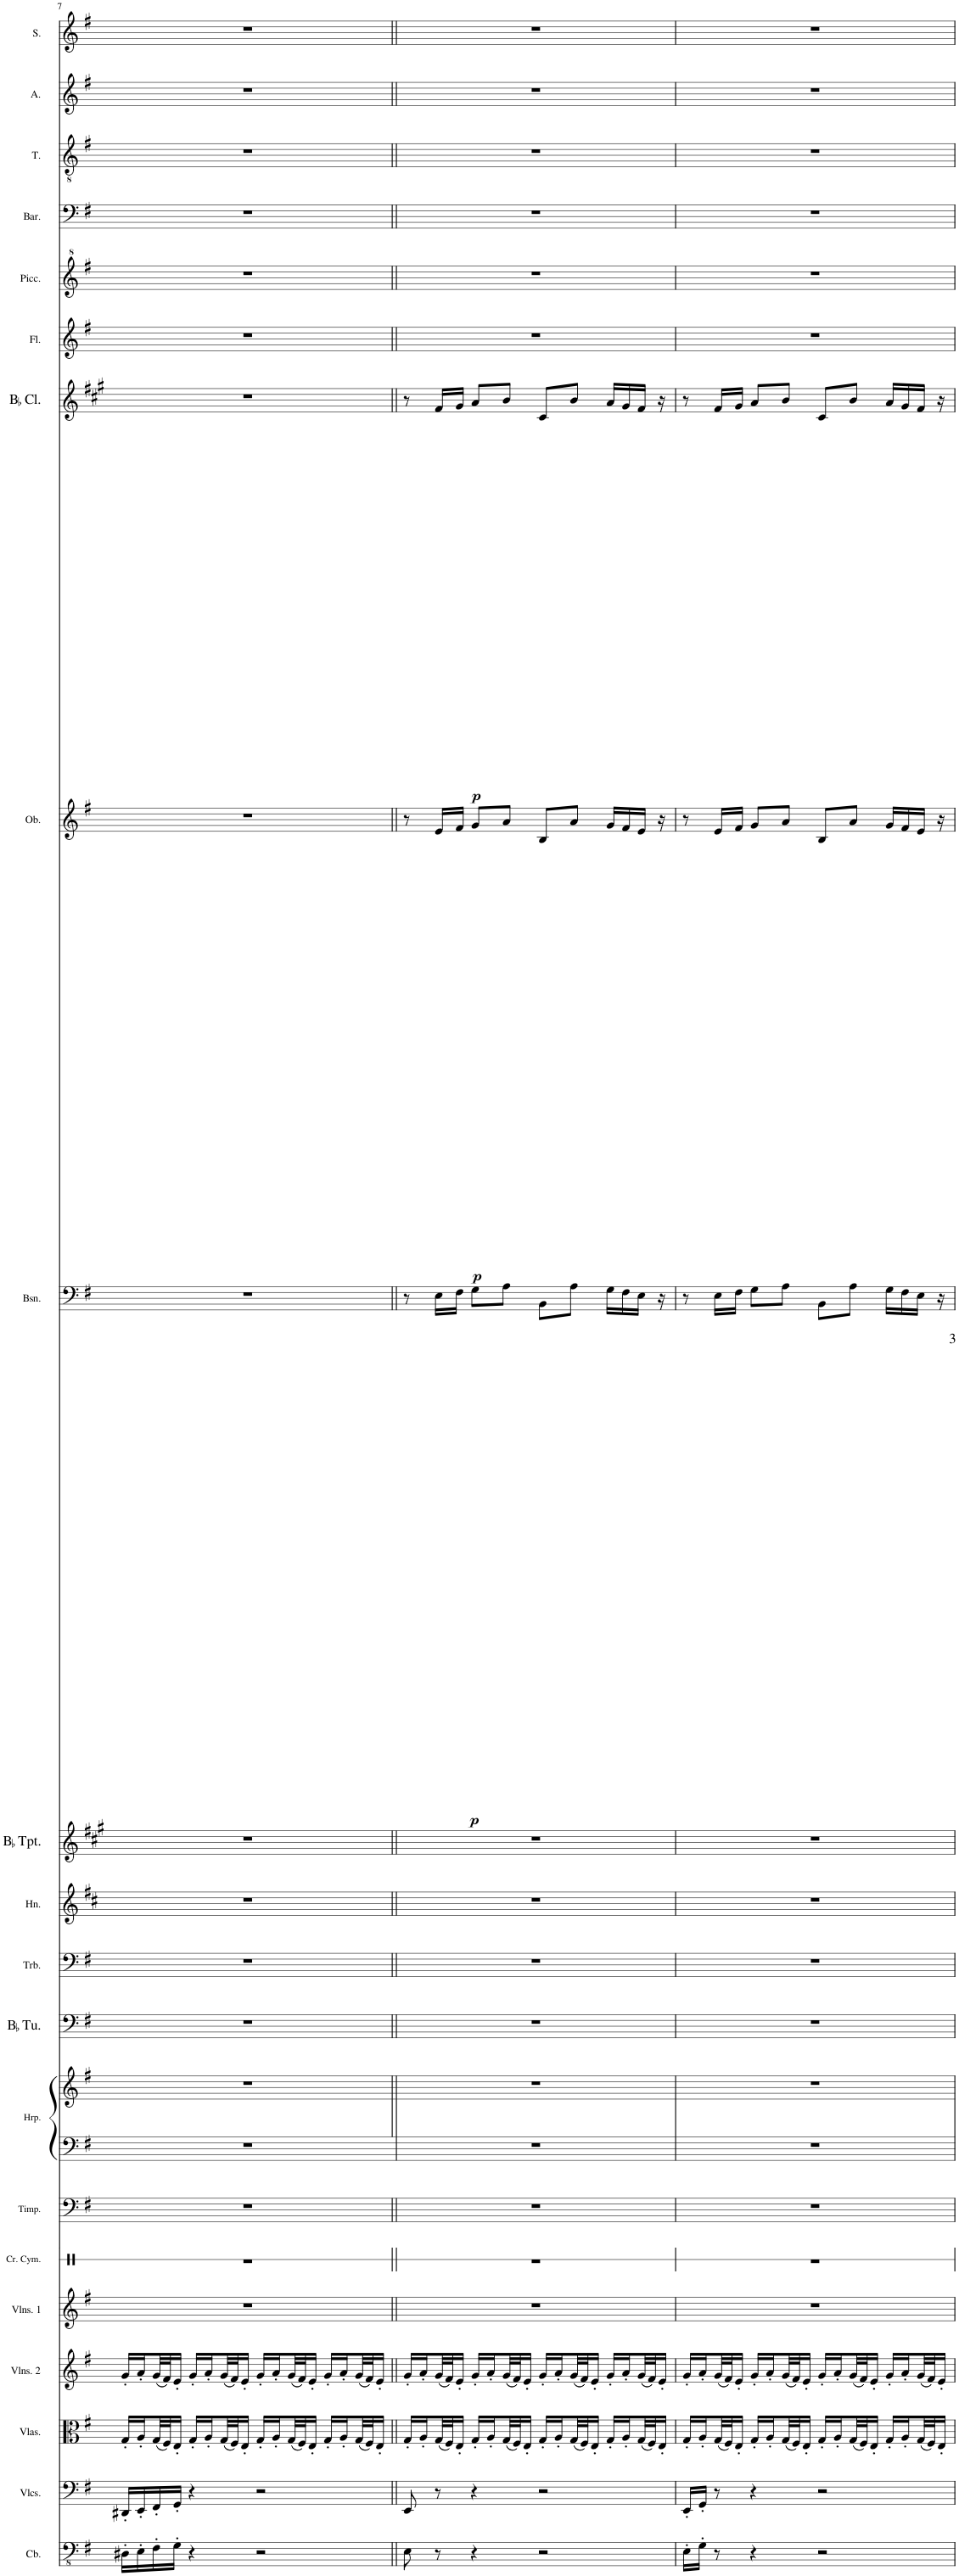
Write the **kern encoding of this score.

**kern	**kern	**kern	**kern	**kern	**kern	**kern	**kern	**kern	**kern	**kern	**kern	**kern	**kern	**dynam	**kern	**dynam	**kern	**dynam	**kern	**kern	**kern	**kern	**kern	**kern
*part21	*part20	*part19	*part18	*part17	*part16	*part15	*part14	*part14	*part13	*part12	*part11	*part10	*part9	*part9	*part8	*part8	*part7	*part7	*part6	*part5	*part4	*part3	*part2	*part1
*staff22	*staff21	*staff20	*staff19	*staff18	*staff17	*staff16	*staff15	*staff14	*staff13	*staff12	*staff11	*staff10	*staff9	*staff9	*staff8	*staff8	*staff7	*staff7	*staff6	*staff5	*staff4	*staff3	*staff2	*staff1
*I"Contrabass	*I"Violoncellos	*I"Violas	*I"Violins 2	*I"Violins 1	*I"Crash Cymbal	*I"Timpani	*I"Harp	*	*I"BaccidentalFlat Tuba	*I"Trombone	*I"Horn	*I"BaccidentalFlat Trumpet	*I"Bassoon	*	*I"Oboe	*	*I"BaccidentalFlat Clarinet	*	*I"Flute	*I"Piccolo	*I"Baritone	*I"Tenor	*I"Alto	*I"Soprano
*I'Cb.	*I'Vlcs.	*I'Vlas.	*I'Vlns. 2	*I'Vlns. 1	*I'Cr. Cym.	*I'Timp.	*I'Hrp.	*	*I'BaccidentalFlat Tu.	*I'Trb.	*I'Hn.	*I'BaccidentalFlat Tpt.	*I'Bsn.	*	*I'Ob.	*	*I'BaccidentalFlat Cl.	*	*I'Fl.	*I'Picc.	*I'Bar.	*I'T.	*I'A.	*I'S.
!!LO:PB:g=z
*clefFv4	*clefF4	*clefC3	*clefG2	*clefG2	*clefX	*clefF4	*clefF4	*clefG2	*clefF4	*clefF4	*clefG2	*clefG2	*clefF4	*	*clefG2	*	*clefG2	*	*clefG2	*clefG^2	*clefF4	*clefGv2	*clefG2	*clefG2
*Trd7c12	*	*	*	*	*	*	*	*	*	*	*Trd4c7	*Trd1c2	*	*	*	*	*Trd1c2	*	*	*Trd-7c-12	*	*	*	*
*k[f#]	*k[f#]	*k[f#]	*k[f#]	*k[f#]	*k[]	*k[f#]	*k[f#]	*k[f#]	*k[f#]	*k[f#]	*k[f#c#]	*k[f#c#g#]	*k[f#]	*	*k[f#]	*	*k[f#c#g#]	*	*k[f#]	*k[f#]	*k[f#]	*k[f#]	*k[f#]	*k[f#]
*M4/4	*M4/4	*M4/4	*M4/4	*M4/4	*M4/4	*M4/4	*M4/4	*M4/4	*M4/4	*M4/4	*M4/4	*M4/4	*M4/4	*	*M4/4	*	*M4/4	*	*M4/4	*M4/4	*M4/4	*M4/4	*M4/4	*M4/4
=7	=7	=7	=7	=7	=7	=7	=7	=7	=7	=7	=7	=7	=7	=7	=7	=7	=7	=7	=7	=7	=7	=7	=7	=7
16DD#X'\LL	16DD#X'/LL	16G'/LL	16g'/LL	1r	1r	1r	1r	1r	1r	1r	1r	1r	1r	.	1r	.	1r	.	1r	1r	1r	1r	1r	1r
16EE'\	16EE'/	16A'/	16a'/	.	.	.	.	.	.	.	.	.	.	.	.	.	.	.	.	.	.	.	.	.
16FF#'\	16FF#'/	(32G/L	(32g/L	.	.	.	.	.	.	.	.	.	.	.	.	.	.	.	.	.	.	.	.	.
.	.	32F#/J)	32f#/J)	.	.	.	.	.	.	.	.	.	.	.	.	.	.	.	.	.	.	.	.	.
16GG'\JJ	16GG'/JJ	16E'/JJ	16e'/JJ	.	.	.	.	.	.	.	.	.	.	.	.	.	.	.	.	.	.	.	.	.
4r	4r	16G'/LL	16g'/LL	.	.	.	.	.	.	.	.	.	.	.	.	.	.	.	.	.	.	.	.	.
.	.	16A'/	16a'/	.	.	.	.	.	.	.	.	.	.	.	.	.	.	.	.	.	.	.	.	.
.	.	(32G/L	(32g/L	.	.	.	.	.	.	.	.	.	.	.	.	.	.	.	.	.	.	.	.	.
.	.	32F#/J)	32f#/J)	.	.	.	.	.	.	.	.	.	.	.	.	.	.	.	.	.	.	.	.	.
.	.	16E'/JJ	16e'/JJ	.	.	.	.	.	.	.	.	.	.	.	.	.	.	.	.	.	.	.	.	.
2r	2r	16G'/LL	16g'/LL	.	.	.	.	.	.	.	.	.	.	.	.	.	.	.	.	.	.	.	.	.
.	.	16A'/	16a'/	.	.	.	.	.	.	.	.	.	.	.	.	.	.	.	.	.	.	.	.	.
.	.	(32G/L	(32g/L	.	.	.	.	.	.	.	.	.	.	.	.	.	.	.	.	.	.	.	.	.
.	.	32F#/J)	32f#/J)	.	.	.	.	.	.	.	.	.	.	.	.	.	.	.	.	.	.	.	.	.
.	.	16E'/JJ	16e'/JJ	.	.	.	.	.	.	.	.	.	.	.	.	.	.	.	.	.	.	.	.	.
.	.	16G'/LL	16g'/LL	.	.	.	.	.	.	.	.	.	.	.	.	.	.	.	.	.	.	.	.	.
.	.	16A'/	16a'/	.	.	.	.	.	.	.	.	.	.	.	.	.	.	.	.	.	.	.	.	.
.	.	(32G/L	(32g/L	.	.	.	.	.	.	.	.	.	.	.	.	.	.	.	.	.	.	.	.	.
.	.	32F#/J)	32f#/J)	.	.	.	.	.	.	.	.	.	.	.	.	.	.	.	.	.	.	.	.	.
.	.	16E'/JJ	16e'/JJ	.	.	.	.	.	.	.	.	.	.	.	.	.	.	.	.	.	.	.	.	.
=8||	=8||	=8||	=8||	=8||	=8||	=8||	=8||	=8||	=8||	=8||	=8||	=8||	=8||	=8||	=8||	=8||	=8||	=8||	=8||	=8||	=8||	=8||	=8||	=8||
8EE\	8EE/	16G'/LL	16g'/LL	1r	1r	1r	1r	1r	1r	1r	1r	1r	8r	.	8r	.	8r	.	1r	1r	1r	1r	1r	1r
.	.	16A'/	16a'/	.	.	.	.	.	.	.	.	.	.	.	.	.	.	.	.	.	.	.	.	.
!	!	!	!	!	!	!	!	!	!	!	!	!	!	!LO:DY:b	!	!LO:DY:b	!	!LO:DY:b	!	!	!	!	!	!
8r	8r	(32G/L	(32g/L	.	.	.	.	.	.	.	.	.	16E\LL	p	16e/LL	p	16f#/LL	p	.	.	.	.	.	.
.	.	32F#/J)	32f#/J)	.	.	.	.	.	.	.	.	.	.	.	.	.	.	.	.	.	.	.	.	.
.	.	16E'/JJ	16e'/JJ	.	.	.	.	.	.	.	.	.	16F#\JJ	.	16f#/JJ	.	16g#/JJ	.	.	.	.	.	.	.
4r	4r	16G'/LL	16g'/LL	.	.	.	.	.	.	.	.	.	8G\L	.	8g/L	.	8a/L	.	.	.	.	.	.	.
.	.	16A'/	16a'/	.	.	.	.	.	.	.	.	.	.	.	.	.	.	.	.	.	.	.	.	.
.	.	(32G/L	(32g/L	.	.	.	.	.	.	.	.	.	8A\J	.	8a/J	.	8b/J	.	.	.	.	.	.	.
.	.	32F#/J)	32f#/J)	.	.	.	.	.	.	.	.	.	.	.	.	.	.	.	.	.	.	.	.	.
.	.	16E'/JJ	16e'/JJ	.	.	.	.	.	.	.	.	.	.	.	.	.	.	.	.	.	.	.	.	.
2r	2r	16G'/LL	16g'/LL	.	.	.	.	.	.	.	.	.	8BB\L	.	8B/L	.	8c#/L	.	.	.	.	.	.	.
.	.	16A'/	16a'/	.	.	.	.	.	.	.	.	.	.	.	.	.	.	.	.	.	.	.	.	.
.	.	(32G/L	(32g/L	.	.	.	.	.	.	.	.	.	8A\J	.	8a/J	.	8b/J	.	.	.	.	.	.	.
.	.	32F#/J)	32f#/J)	.	.	.	.	.	.	.	.	.	.	.	.	.	.	.	.	.	.	.	.	.
.	.	16E'/JJ	16e'/JJ	.	.	.	.	.	.	.	.	.	.	.	.	.	.	.	.	.	.	.	.	.
.	.	16G'/LL	16g'/LL	.	.	.	.	.	.	.	.	.	16G\LL	.	16g/LL	.	16a/LL	.	.	.	.	.	.	.
.	.	16A'/	16a'/	.	.	.	.	.	.	.	.	.	16F#\	.	16f#/	.	16g#/	.	.	.	.	.	.	.
.	.	(32G/L	(32g/L	.	.	.	.	.	.	.	.	.	16E\JJ	.	16e/JJ	.	16f#/JJ	.	.	.	.	.	.	.
.	.	32F#/J)	32f#/J)	.	.	.	.	.	.	.	.	.	.	.	.	.	.	.	.	.	.	.	.	.
.	.	16E'/JJ	16e'/JJ	.	.	.	.	.	.	.	.	.	16r	.	16r	.	16r	.	.	.	.	.	.	.
=9	=9	=9	=9	=9	=9	=9	=9	=9	=9	=9	=9	=9	=9	=9	=9	=9	=9	=9	=9	=9	=9	=9	=9	=9
16EE'\LL	16EE'/LL	16G'/LL	16g'/LL	1r	1r	1r	1r	1r	1r	1r	1r	1r	8r	.	8r	.	8r	.	1r	1r	1r	1r	1r	1r
16GG'\JJ	16GG'/JJ	16A'/	16a'/	.	.	.	.	.	.	.	.	.	.	.	.	.	.	.	.	.	.	.	.	.
8r	8r	(32G/L	(32g/L	.	.	.	.	.	.	.	.	.	16E\LL	.	16e/LL	.	16f#/LL	.	.	.	.	.	.	.
.	.	32F#/J)	32f#/J)	.	.	.	.	.	.	.	.	.	.	.	.	.	.	.	.	.	.	.	.	.
.	.	16E'/JJ	16e'/JJ	.	.	.	.	.	.	.	.	.	16F#\JJ	.	16f#/JJ	.	16g#/JJ	.	.	.	.	.	.	.
4r	4r	16G'/LL	16g'/LL	.	.	.	.	.	.	.	.	.	8G\L	.	8g/L	.	8a/L	.	.	.	.	.	.	.
.	.	16A'/	16a'/	.	.	.	.	.	.	.	.	.	.	.	.	.	.	.	.	.	.	.	.	.
.	.	(32G/L	(32g/L	.	.	.	.	.	.	.	.	.	8A\J	.	8a/J	.	8b/J	.	.	.	.	.	.	.
.	.	32F#/J)	32f#/J)	.	.	.	.	.	.	.	.	.	.	.	.	.	.	.	.	.	.	.	.	.
.	.	16E'/JJ	16e'/JJ	.	.	.	.	.	.	.	.	.	.	.	.	.	.	.	.	.	.	.	.	.
2r	2r	16G'/LL	16g'/LL	.	.	.	.	.	.	.	.	.	8BB\L	.	8B/L	.	8c#/L	.	.	.	.	.	.	.
.	.	16A'/	16a'/	.	.	.	.	.	.	.	.	.	.	.	.	.	.	.	.	.	.	.	.	.
.	.	(32G/L	(32g/L	.	.	.	.	.	.	.	.	.	8A\J	.	8a/J	.	8b/J	.	.	.	.	.	.	.
.	.	32F#/J)	32f#/J)	.	.	.	.	.	.	.	.	.	.	.	.	.	.	.	.	.	.	.	.	.
.	.	16E'/JJ	16e'/JJ	.	.	.	.	.	.	.	.	.	.	.	.	.	.	.	.	.	.	.	.	.
.	.	16G'/LL	16g'/LL	.	.	.	.	.	.	.	.	.	16G\LL	.	16g/LL	.	16a/LL	.	.	.	.	.	.	.
.	.	16A'/	16a'/	.	.	.	.	.	.	.	.	.	16F#\	.	16f#/	.	16g#/	.	.	.	.	.	.	.
.	.	(32G/L	(32g/L	.	.	.	.	.	.	.	.	.	16E\JJ	.	16e/JJ	.	16f#/JJ	.	.	.	.	.	.	.
.	.	32F#/J)	32f#/J)	.	.	.	.	.	.	.	.	.	.	.	.	.	.	.	.	.	.	.	.	.
.	.	16E'/JJ	16e'/JJ	.	.	.	.	.	.	.	.	.	16r	.	16r	.	16r	.	.	.	.	.	.	.
=	=	=	=	=	=	=	=	=	=	=	=	=	=	=	=	=	=	=	=	=	=	=	=	=
*-	*-	*-	*-	*-	*-	*-	*-	*-	*-	*-	*-	*-	*-	*-	*-	*-	*-	*-	*-	*-	*-	*-	*-	*-
